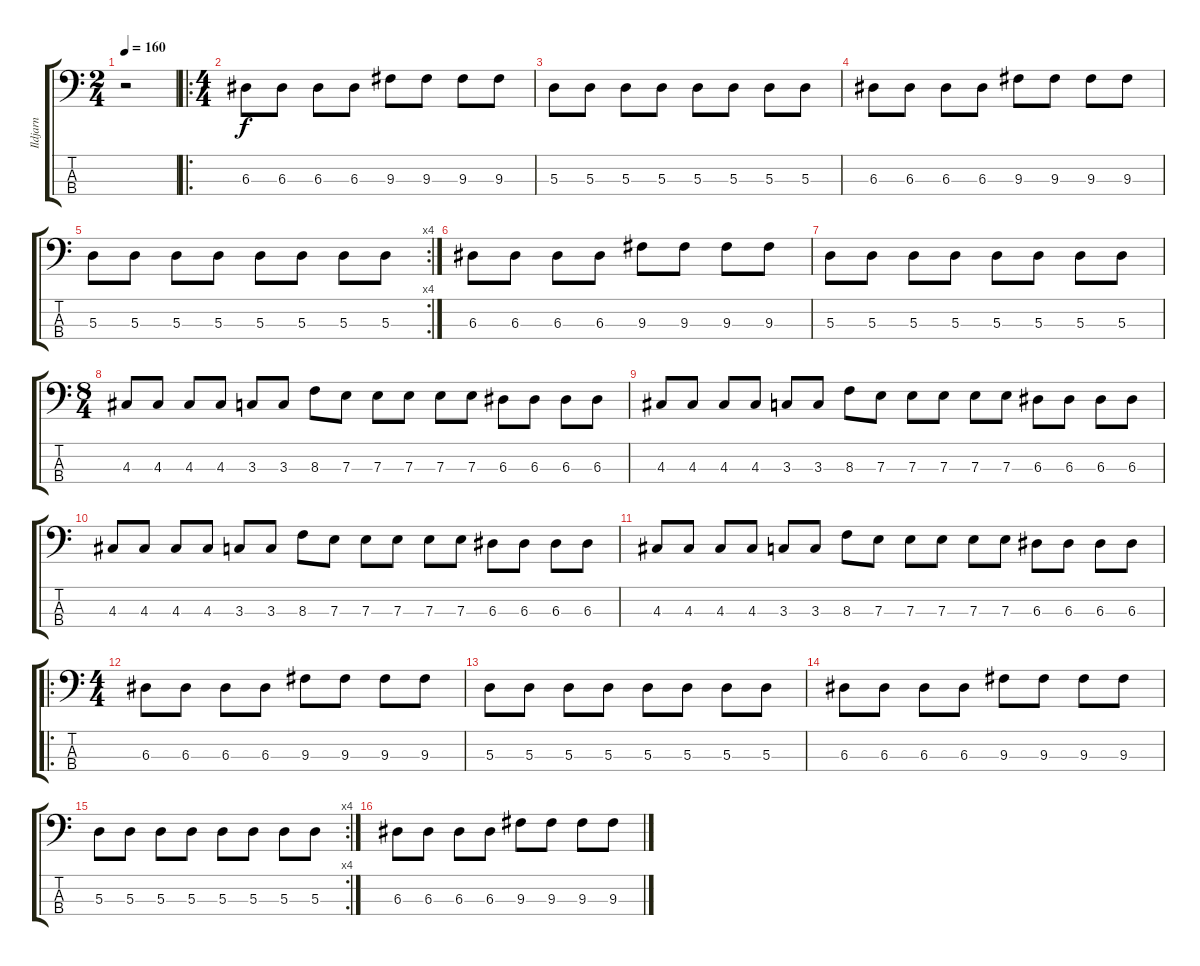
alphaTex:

\track ("Ildjarn" "Ildjarn") {instrument distortionguitar}
\staff {score tabs}
\tuning (G2 D2 A1 E1) {hide}
\ts (2 4)
\tempo 160
\clef f4
\ks c
r.2{dy f instrument distortionguitar} |
\ro
\ts (4 4)
6.3.8 6.3.8 6.3.8 6.3.8 9.3.8 9.3.8 9.3.8 9.3.8 |
5.3.8 5.3.8 5.3.8 5.3.8 5.3.8 5.3.8 5.3.8 5.3.8 |
6.3.8 6.3.8 6.3.8 6.3.8 9.3.8 9.3.8 9.3.8 9.3.8 |
\rc 4
5.3.8 5.3.8 5.3.8 5.3.8 5.3.8 5.3.8 5.3.8 5.3.8 |
6.3.8 6.3.8 6.3.8 6.3.8 9.3.8 9.3.8 9.3.8 9.3.8 |
5.3.8 5.3.8 5.3.8 5.3.8 5.3.8 5.3.8 5.3.8 5.3.8 |
\ts (8 4)
4.3.8 4.3.8 4.3.8 4.3.8 3.3.8 3.3.8 8.3.8 7.3.8 7.3.8 7.3.8 7.3.8 7.3.8 6.3.8 6.3.8 6.3.8 6.3.8 |
4.3.8 4.3.8 4.3.8 4.3.8 3.3.8 3.3.8 8.3.8 7.3.8 7.3.8 7.3.8 7.3.8 7.3.8 6.3.8 6.3.8 6.3.8 6.3.8 |
4.3.8 4.3.8 4.3.8 4.3.8 3.3.8 3.3.8 8.3.8 7.3.8 7.3.8 7.3.8 7.3.8 7.3.8 6.3.8 6.3.8 6.3.8 6.3.8 |
4.3.8 4.3.8 4.3.8 4.3.8 3.3.8 3.3.8 8.3.8 7.3.8 7.3.8 7.3.8 7.3.8 7.3.8 6.3.8 6.3.8 6.3.8 6.3.8 |
\ro
\ts (4 4)
6.3.8 6.3.8 6.3.8 6.3.8 9.3.8 9.3.8 9.3.8 9.3.8 |
5.3.8 5.3.8 5.3.8 5.3.8 5.3.8 5.3.8 5.3.8 5.3.8 |
6.3.8 6.3.8 6.3.8 6.3.8 9.3.8 9.3.8 9.3.8 9.3.8 |
\rc 4
5.3.8 5.3.8 5.3.8 5.3.8 5.3.8 5.3.8 5.3.8 5.3.8 |
6.3.8 6.3.8 6.3.8 6.3.8 9.3.8 9.3.8 9.3.8 9.3.8
